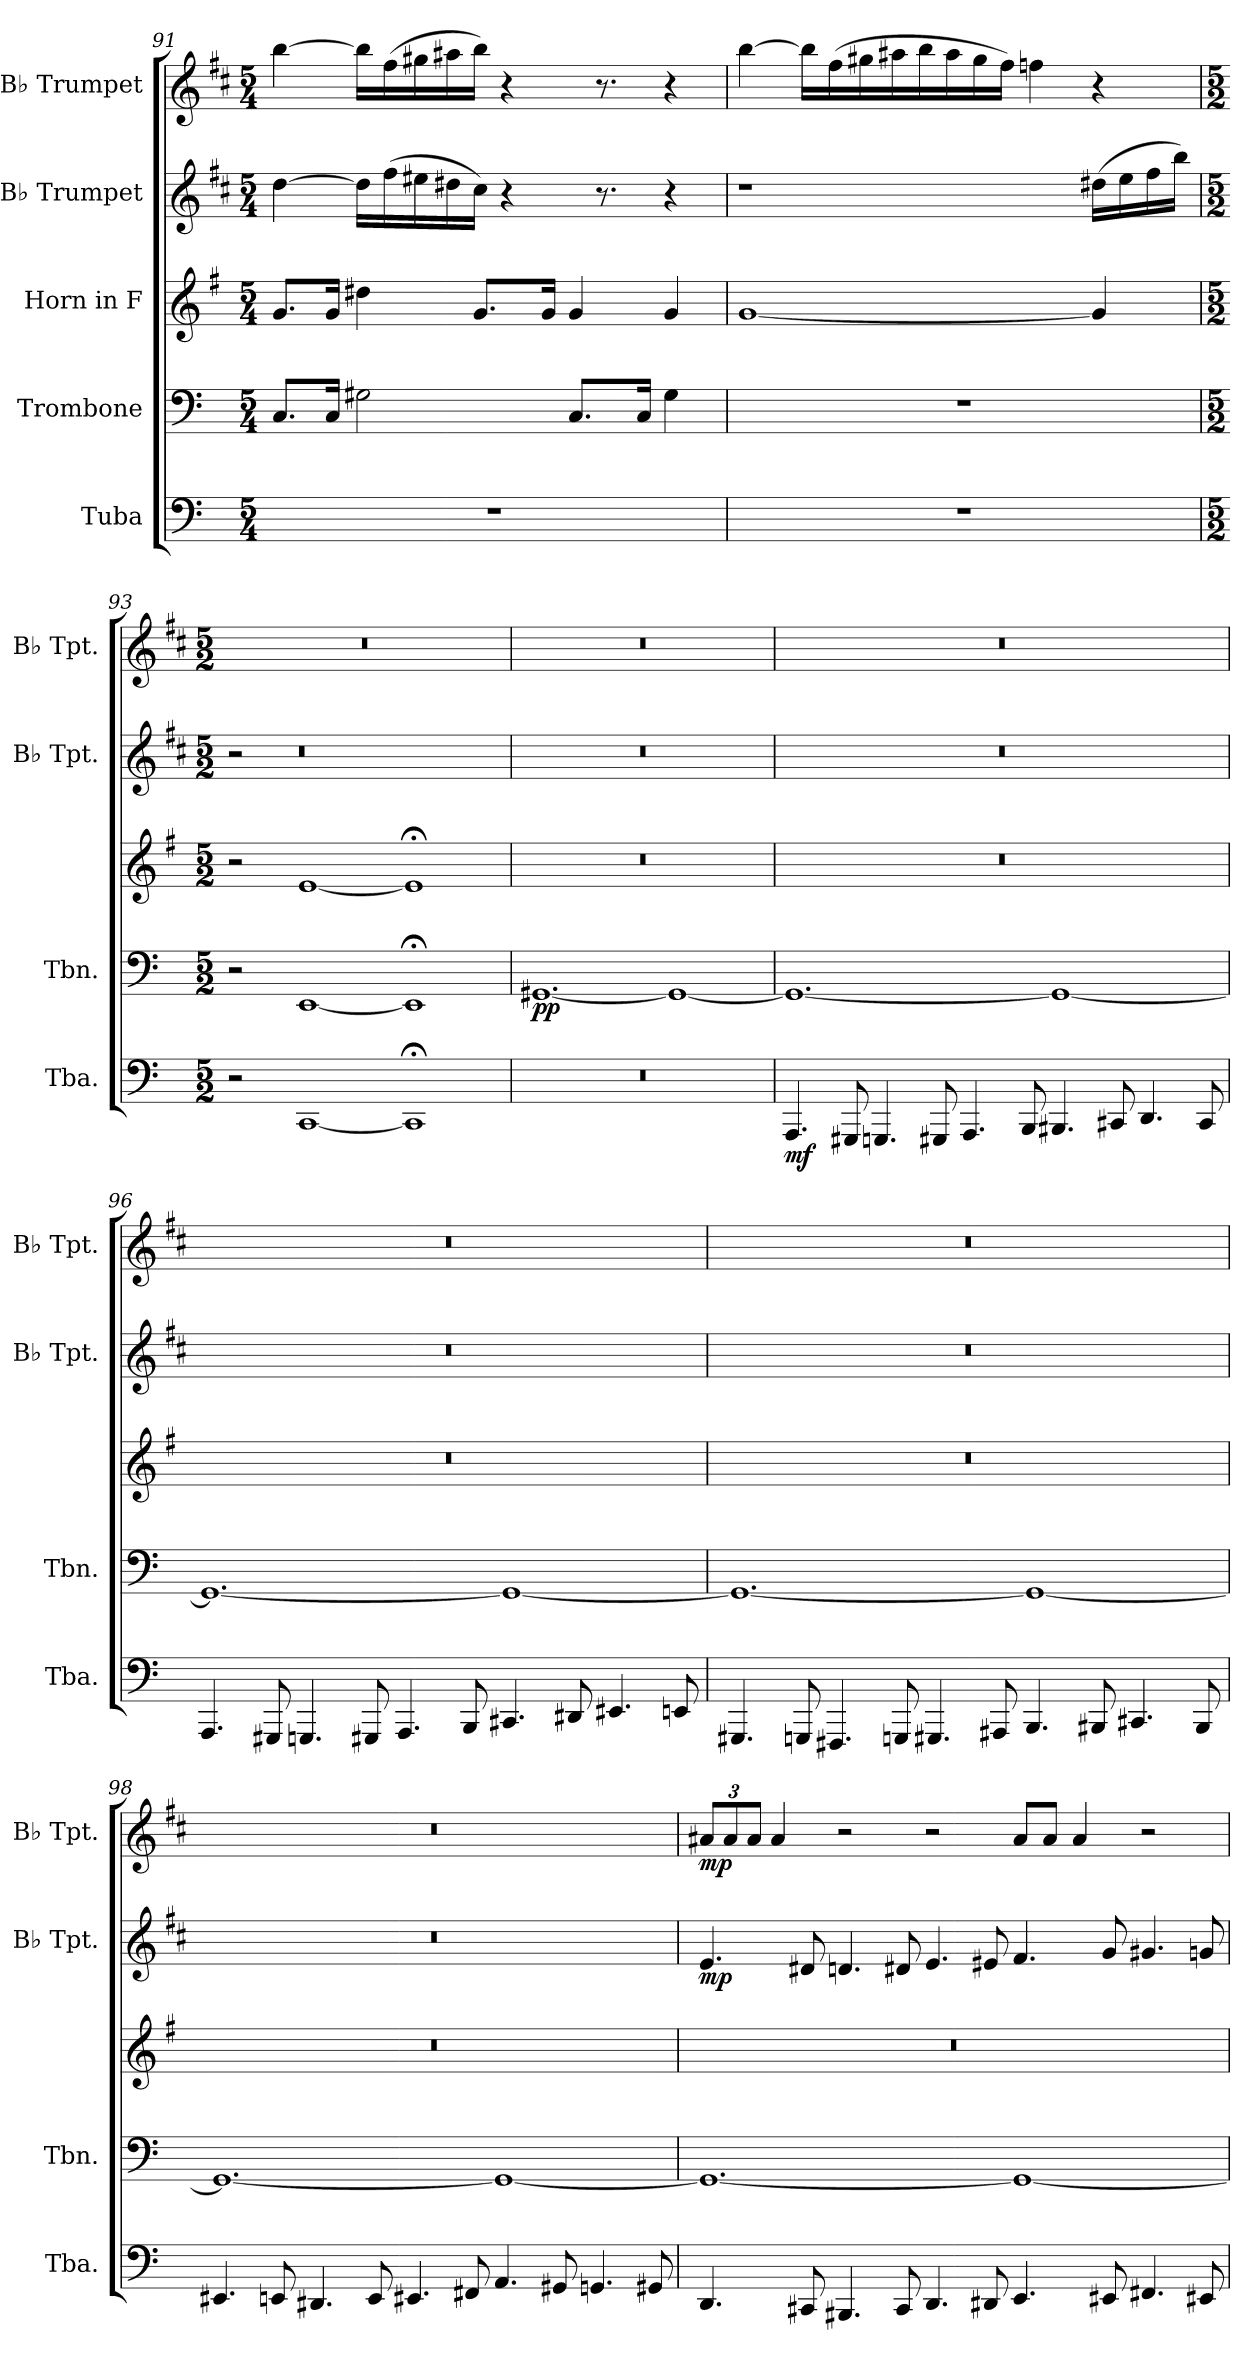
**kern	**dynam	**kern	**dynam	**kern	**kern	**dynam	**kern	**dynam
*part5	*part5	*part4	*part4	*part3	*part2	*part2	*part1	*part1
*staff5	*staff5	*staff4	*staff4	*staff3	*staff2	*staff2	*staff1	*staff1
*I"Tuba	*	*I"Trombone	*	*I"Horn in F	*I"B♭ Trumpet	*	*I"B♭ Trumpet	*
*I'Tba.	*	*I'Tbn.	*	*	*I'B♭ Tpt.	*	*I'B♭ Tpt.	*
!!LO:LB:g=z
*clefF4	*	*clefF4	*	*clefG2	*clefG2	*	*clefG2	*
*	*	*	*	*ITrd4c7	*ITrd1c2	*	*ITrd1c2	*
*k[]	*	*k[]	*	*k[]	*k[]	*	*k[]	*
*M5/4	*	*M5/4	*	*M5/4	*M5/4	*	*M5/4	*
=91	=91	=91	=91	=91	=91	=91	=91	=91
4%5r	.	8.C/L	.	8.c/L	[4cc\	.	[4aa\	.
.	.	16C/Jk	.	16c/Jk	.	.	.	.
.	.	2G#X\	.	4g#X\	16cc\LL]	.	16aa\LL]	.
.	.	.	.	.	(16ee\	.	(16ee\	.
.	.	.	.	.	16dd#X\	.	16ff#X\	.
.	.	.	.	.	16cc#X\	.	16gg#X\	.
.	.	.	.	8.c/L	16b\JJ)	.	16aa\JJ)	.
.	.	.	.	.	4r	.	4r	.
.	.	.	.	16c/Jk	.	.	.	.
.	.	8.C/L	.	4c/	.	.	.	.
.	.	.	.	.	8.r	.	8.r	.
.	.	16C/Jk	.	.	.	.	.	.
.	.	4G#\	.	4c/	4r	.	4r	.
=92	=92	=92	=92	=92	=92	=92	=92	=92
4%5r	.	4%5r	.	[1c	1r	.	[4aa\	.
.	.	.	.	.	.	.	16aa\LL]	.
.	.	.	.	.	.	.	(16ee\	.
.	.	.	.	.	.	.	16ff#X\	.
.	.	.	.	.	.	.	16gg#X\	.
.	.	.	.	.	.	.	16aa\	.
.	.	.	.	.	.	.	16gg#\	.
.	.	.	.	.	.	.	16ff#\	.
.	.	.	.	.	.	.	16ee\JJ)	.
.	.	.	.	.	.	.	4ee-X\	.
.	.	.	.	4c/]	(16cc#X\LL	.	4r	.
.	.	.	.	.	16dd\	.	.	.
.	.	.	.	.	16ee\	.	.	.
.	.	.	.	.	16aa\JJ)	.	.	.
=93	=93	=93	=93	=93	=93	=93	=93	=93
*M5/2	*	*M5/2	*	*M5/2	*M5/2	*	*M5/2	*
2r	.	2r	.	2r	2r	.	2%5r	.
[1CC	.	[1EE	.	[1A	0r	.	.	.
1CC;<]	.	1EE;<]	.	1A;<]	.	.	.	.
!!LO:PB:g=z
=94	=94	=94	=94	=94	=94	=94	=94	=94
!	!	!	!LO:DY:b	!	!	!	!	!
2%5r	.	[1.GG#X	pp	2%5r	2%5r	.	2%5r	.
.	.	1GG#_	.	.	.	.	.	.
=95	=95	=95	=95	=95	=95	=95	=95	=95
!	!LO:DY:b	!	!	!	!	!	!	!
4.AAA/	mf	1.GG#_	.	2%5r	2%5r	.	2%5r	.
8GGG#X/	.	.	.	.	.	.	.	.
4.GGGn/	.	.	.	.	.	.	.	.
8GGG#X/	.	.	.	.	.	.	.	.
4.AAA/	.	.	.	.	.	.	.	.
8BBB/	.	.	.	.	.	.	.	.
4.BBB#X/	.	1GG#_	.	.	.	.	.	.
8CC#X/	.	.	.	.	.	.	.	.
4.DD/	.	.	.	.	.	.	.	.
8CC#/	.	.	.	.	.	.	.	.
!!LO:LB:g=z
=96	=96	=96	=96	=96	=96	=96	=96	=96
4.AAA/	.	1.GG#_	.	2%5r	2%5r	.	2%5r	.
8GGG#X/	.	.	.	.	.	.	.	.
4.GGGn/	.	.	.	.	.	.	.	.
8GGG#X/	.	.	.	.	.	.	.	.
4.AAA/	.	.	.	.	.	.	.	.
8BBB/	.	.	.	.	.	.	.	.
4.CC#X/	.	1GG#_	.	.	.	.	.	.
8DD#X/	.	.	.	.	.	.	.	.
4.EE#X/	.	.	.	.	.	.	.	.
8EEn/	.	.	.	.	.	.	.	.
!!LO:PB:g=z
=97	=97	=97	=97	=97	=97	=97	=97	=97
4.GGG#X/	.	1.GG#_	.	2%5r	2%5r	.	2%5r	.
8GGGn/	.	.	.	.	.	.	.	.
4.FFF#X/	.	.	.	.	.	.	.	.
8GGGn/	.	.	.	.	.	.	.	.
4.GGG#X/	.	.	.	.	.	.	.	.
8AAA#X/	.	.	.	.	.	.	.	.
4.BBB/	.	1GG#_	.	.	.	.	.	.
8BBB#X/	.	.	.	.	.	.	.	.
4.CC#X/	.	.	.	.	.	.	.	.
8BBB#/	.	.	.	.	.	.	.	.
!!LO:LB:g=z
=98	=98	=98	=98	=98	=98	=98	=98	=98
4.EE#X/	.	1.GG#_	.	2%5r	2%5r	.	2%5r	.
8EEn/	.	.	.	.	.	.	.	.
4.DD#X/	.	.	.	.	.	.	.	.
8EE/	.	.	.	.	.	.	.	.
4.EE#X/	.	.	.	.	.	.	.	.
8FF#X/	.	.	.	.	.	.	.	.
4.AA/	.	1GG#_	.	.	.	.	.	.
8GG#X/	.	.	.	.	.	.	.	.
4.GGn/	.	.	.	.	.	.	.	.
8GG#X/	.	.	.	.	.	.	.	.
!!LO:PB:g=z
=99	=99	=99	=99	=99	=99	=99	=99	=99
*	*	*	*	*	*	*	*Xbrackettup	*
!	!	!	!	!	!	!LO:DY:b	!	!LO:DY:b
4.DD/	.	1.GG#_	.	2%5r	4.d/	mp	12g#X/L	mp
.	.	.	.	.	.	.	12g#/	.
.	.	.	.	.	.	.	12g#/J	.
.	.	.	.	.	.	.	4g#/	.
8CC#X/	.	.	.	.	8c#X/	.	.	.
4.BBB#X/	.	.	.	.	4.cn/	.	2r	.
8CC#/	.	.	.	.	8c#X/	.	.	.
4.DD/	.	.	.	.	4.d/	.	2r	.
8DD#X/	.	.	.	.	8d#X/	.	.	.
4.EE/	.	1GG#_	.	.	4.e/	.	8g#/L	.
.	.	.	.	.	.	.	8g#/J	.
.	.	.	.	.	.	.	4g#/	.
8EE#X/	.	.	.	.	8f/	.	.	.
4.FF#X/	.	.	.	.	4.f#X/	.	2r	.
8EE#X/	.	.	.	.	8fn/	.	.	.
=	=	=	=	=	=	=	=	=
*-	*-	*-	*-	*-	*-	*-	*-	*-
